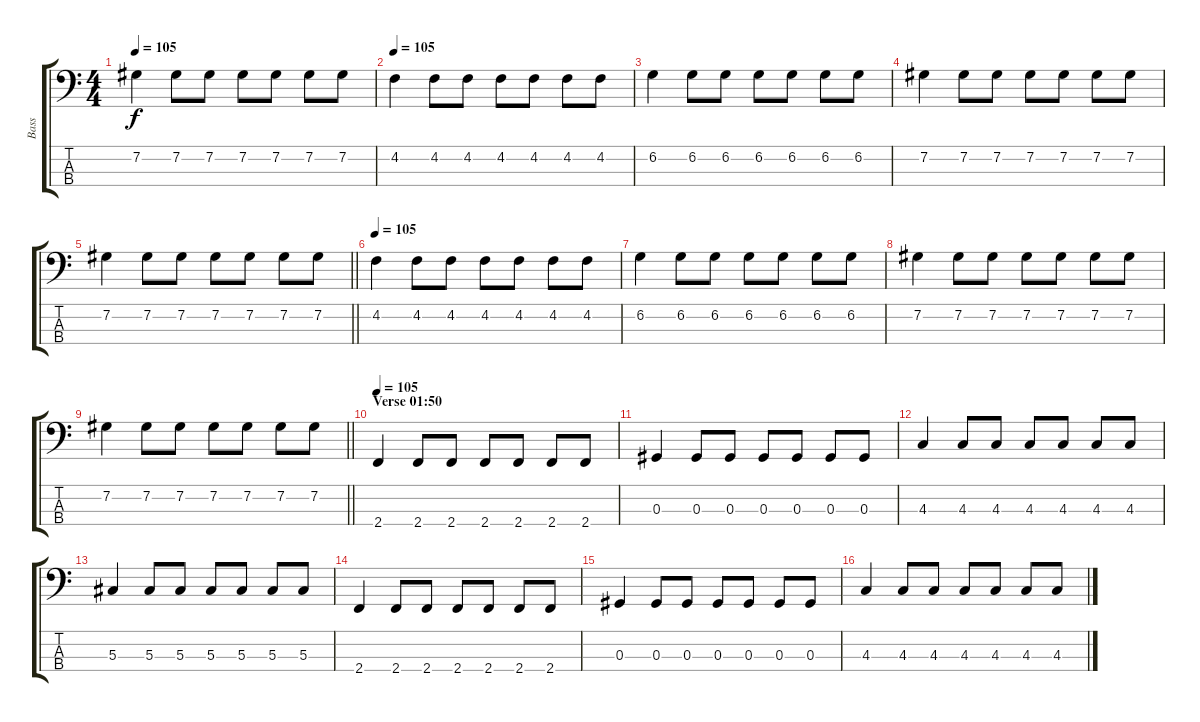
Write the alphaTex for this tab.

\track ("Bass" "Bass") {instrument electricbassfinger}
\staff {score tabs}
\tuning (Gb2 Db2 Ab1 Eb1) {hide}
\ts (4 4)
\tempo 105
\clef f4
\ks c
7.2.4{dy f} 7.2.8 7.2.8 7.2.8 7.2.8 7.2.8 7.2.8 |
\tempo 105
4.2.4 4.2.8 4.2.8 4.2.8 4.2.8 4.2.8 4.2.8 |
6.2.4 6.2.8 6.2.8 6.2.8 6.2.8 6.2.8 6.2.8 |
7.2.4 7.2.8 7.2.8 7.2.8 7.2.8 7.2.8 7.2.8 |
\barLineRight lightlight
7.2.4 7.2.8 7.2.8 7.2.8 7.2.8 7.2.8 7.2.8 |
\tempo 105
4.2.4 4.2.8 4.2.8 4.2.8 4.2.8 4.2.8 4.2.8 |
6.2.4 6.2.8 6.2.8 6.2.8 6.2.8 6.2.8 6.2.8 |
7.2.4 7.2.8 7.2.8 7.2.8 7.2.8 7.2.8 7.2.8 |
\barLineRight lightlight
7.2.4 7.2.8 7.2.8 7.2.8 7.2.8 7.2.8 7.2.8 |
\section ("" "Verse 01:50")
\tempo 105
2.4.4 2.4.8 2.4.8 2.4.8 2.4.8 2.4.8 2.4.8 |
0.3.4 0.3.8 0.3.8 0.3.8 0.3.8 0.3.8 0.3.8 |
4.3.4 4.3.8 4.3.8 4.3.8 4.3.8 4.3.8 4.3.8 |
5.3.4 5.3.8 5.3.8 5.3.8 5.3.8 5.3.8 5.3.8 |
2.4.4 2.4.8 2.4.8 2.4.8 2.4.8 2.4.8 2.4.8 |
0.3.4 0.3.8 0.3.8 0.3.8 0.3.8 0.3.8 0.3.8 |
4.3.4 4.3.8 4.3.8 4.3.8 4.3.8 4.3.8 4.3.8
